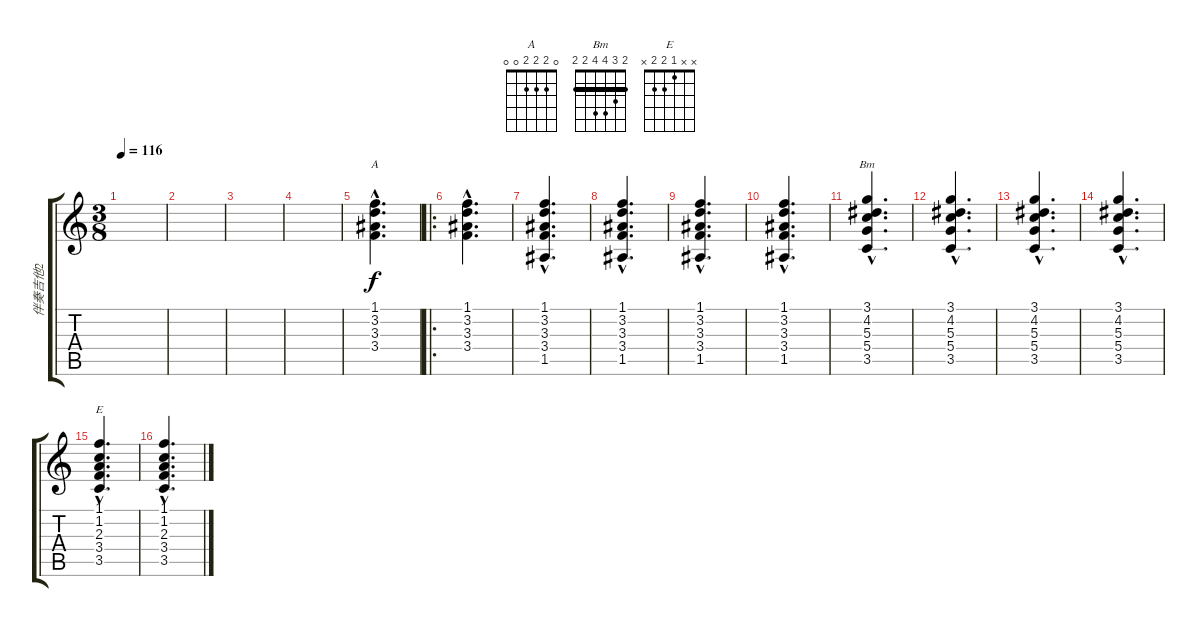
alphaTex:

\track ("伴奏吉他2" "伴奏吉他2") {instrument acousticguitarnylon}
\staff {score tabs}
\tuning (E4 B3 G3 D3 A2 E2) {hide}
\chord ("A" 0 2 2 2 0 0)
\chord ("Bm" 2 3 4 4 2 2) {barre 2}
\chord ("E" x x 1 2 2 x)
\ts (3 8)
\tempo 116
\clef g2
\ks c
|
|
|
|
(1.1{hac} 3.2{hac} 3.3{hac} 3.4{hac}).4{d ch "A"} |
\ro
(1.1{hac} 3.2{hac} 3.3{hac} 3.4{hac}).4{d} |
(1.1{hac} 3.2{hac} 3.3{hac} 3.4{hac} 1.5{hac}).4{d} |
(1.1{hac} 3.2{hac} 3.3{hac} 3.4{hac} 1.5{hac}).4{d} |
(1.1{hac} 3.2{hac} 3.3{hac} 3.4{hac} 1.5{hac}).4{d} |
(1.1{hac} 3.2{hac} 3.3{hac} 3.4{hac} 1.5{hac}).4{d} |
(3.1{hac} 4.2{hac} 5.3{hac} 5.4{hac} 3.5{hac}).4{d ch "Bm"} |
(3.1{hac} 4.2{hac} 5.3{hac} 5.4{hac} 3.5{hac}).4{d} |
(3.1{hac} 4.2{hac} 5.3{hac} 5.4{hac} 3.5{hac}).4{d} |
(3.1{hac} 4.2{hac} 5.3{hac} 5.4{hac} 3.5{hac}).4{d} |
(1.1{hac} 1.2{hac} 2.3{hac} 3.4{hac} 3.5{hac}).4{d ch "E"} |
(1.1{hac} 1.2{hac} 2.3{hac} 3.4{hac} 3.5{hac}).4{d}
